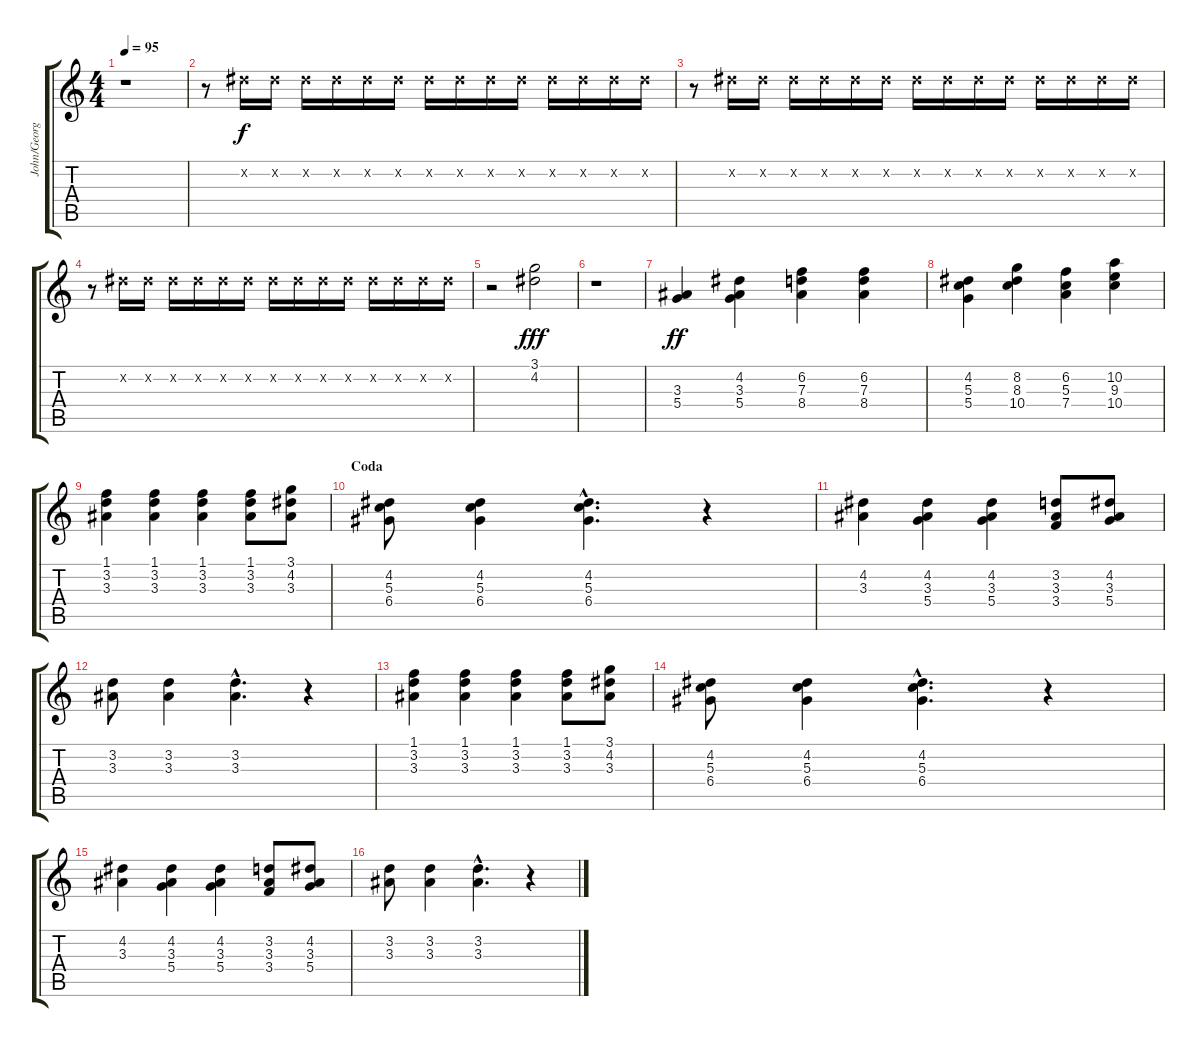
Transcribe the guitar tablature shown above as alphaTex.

\track ("John/George" "John/Georg") {instrument acousticguitarsteel}
\staff {score tabs}
\tuning (E4 B3 G3 D3 A2 E2) {hide}
\ts (4 4)
\tempo 95
\clef g2
\ks c
r.1{dy fff} |
r.8 4.2{x}.16{dy f volume 13 instrument guitarfretnoise} 4.2{x}.16 4.2{x}.16 4.2{x}.16 4.2{x}.16 4.2{x}.16 4.2{x}.16 4.2{x}.16 4.2{x}.16 4.2{x}.16 4.2{x}.16 4.2{x}.16 4.2{x}.16 4.2{x}.16 |
r.8 4.2{x}.16 4.2{x}.16 4.2{x}.16 4.2{x}.16 4.2{x}.16 4.2{x}.16 4.2{x}.16 4.2{x}.16 4.2{x}.16 4.2{x}.16 4.2{x}.16 4.2{x}.16 4.2{x}.16 4.2{x}.16 |
r.8 4.2{x}.16 4.2{x}.16 4.2{x}.16 4.2{x}.16 4.2{x}.16 4.2{x}.16 4.2{x}.16 4.2{x}.16 4.2{x}.16 4.2{x}.16 4.2{x}.16 4.2{x}.16 4.2{x}.16 4.2{x}.16 |
r.2 (3.1 4.2).2{dy fff instrument choiraahs} |
r.1 |
(3.3 5.4).4{dy ff instrument choiraahs} (4.2 3.3 5.4).4 (6.2 7.3 8.4).4 (6.2 7.3 8.4).4 |
(4.2 5.3 5.4).4 (8.2 8.3 10.4).4 (6.2 5.3 7.4).4 (10.2 9.3 10.4).4 |
(1.1 3.2 3.3).4{volume 16} (1.1 3.2 3.3).4 (1.1 3.2 3.3).4 (1.1 3.2 3.3).8 (3.1 4.2 3.3).8 |
\section ("" "Coda")
(4.2 5.3 6.4).8 (4.2 5.3 6.4).4 (4.2{hac} 5.3{hac} 6.4{hac}).4{d} r.4 |
(4.2 3.3).4 (4.2 3.3 5.4).4 (4.2 3.3 5.4).4 (3.2 3.3 3.4).8 (4.2 3.3 5.4).8 |
(3.2 3.3).8 (3.2 3.3).4 (3.2{hac} 3.3{hac}).4{d} r.4 |
(1.1 3.2 3.3).4 (1.1 3.2 3.3).4 (1.1 3.2 3.3).4 (1.1 3.2 3.3).8 (3.1 4.2 3.3).8 |
(4.2 5.3 6.4).8 (4.2 5.3 6.4).4 (4.2{hac} 5.3{hac} 6.4{hac}).4{d} r.4 |
(4.2 3.3).4 (4.2 3.3 5.4).4 (4.2 3.3 5.4).4 (3.2 3.3 3.4).8 (4.2 3.3 5.4).8 |
(3.2 3.3).8 (3.2 3.3).4 (3.2{hac} 3.3{hac}).4{d} r.4
